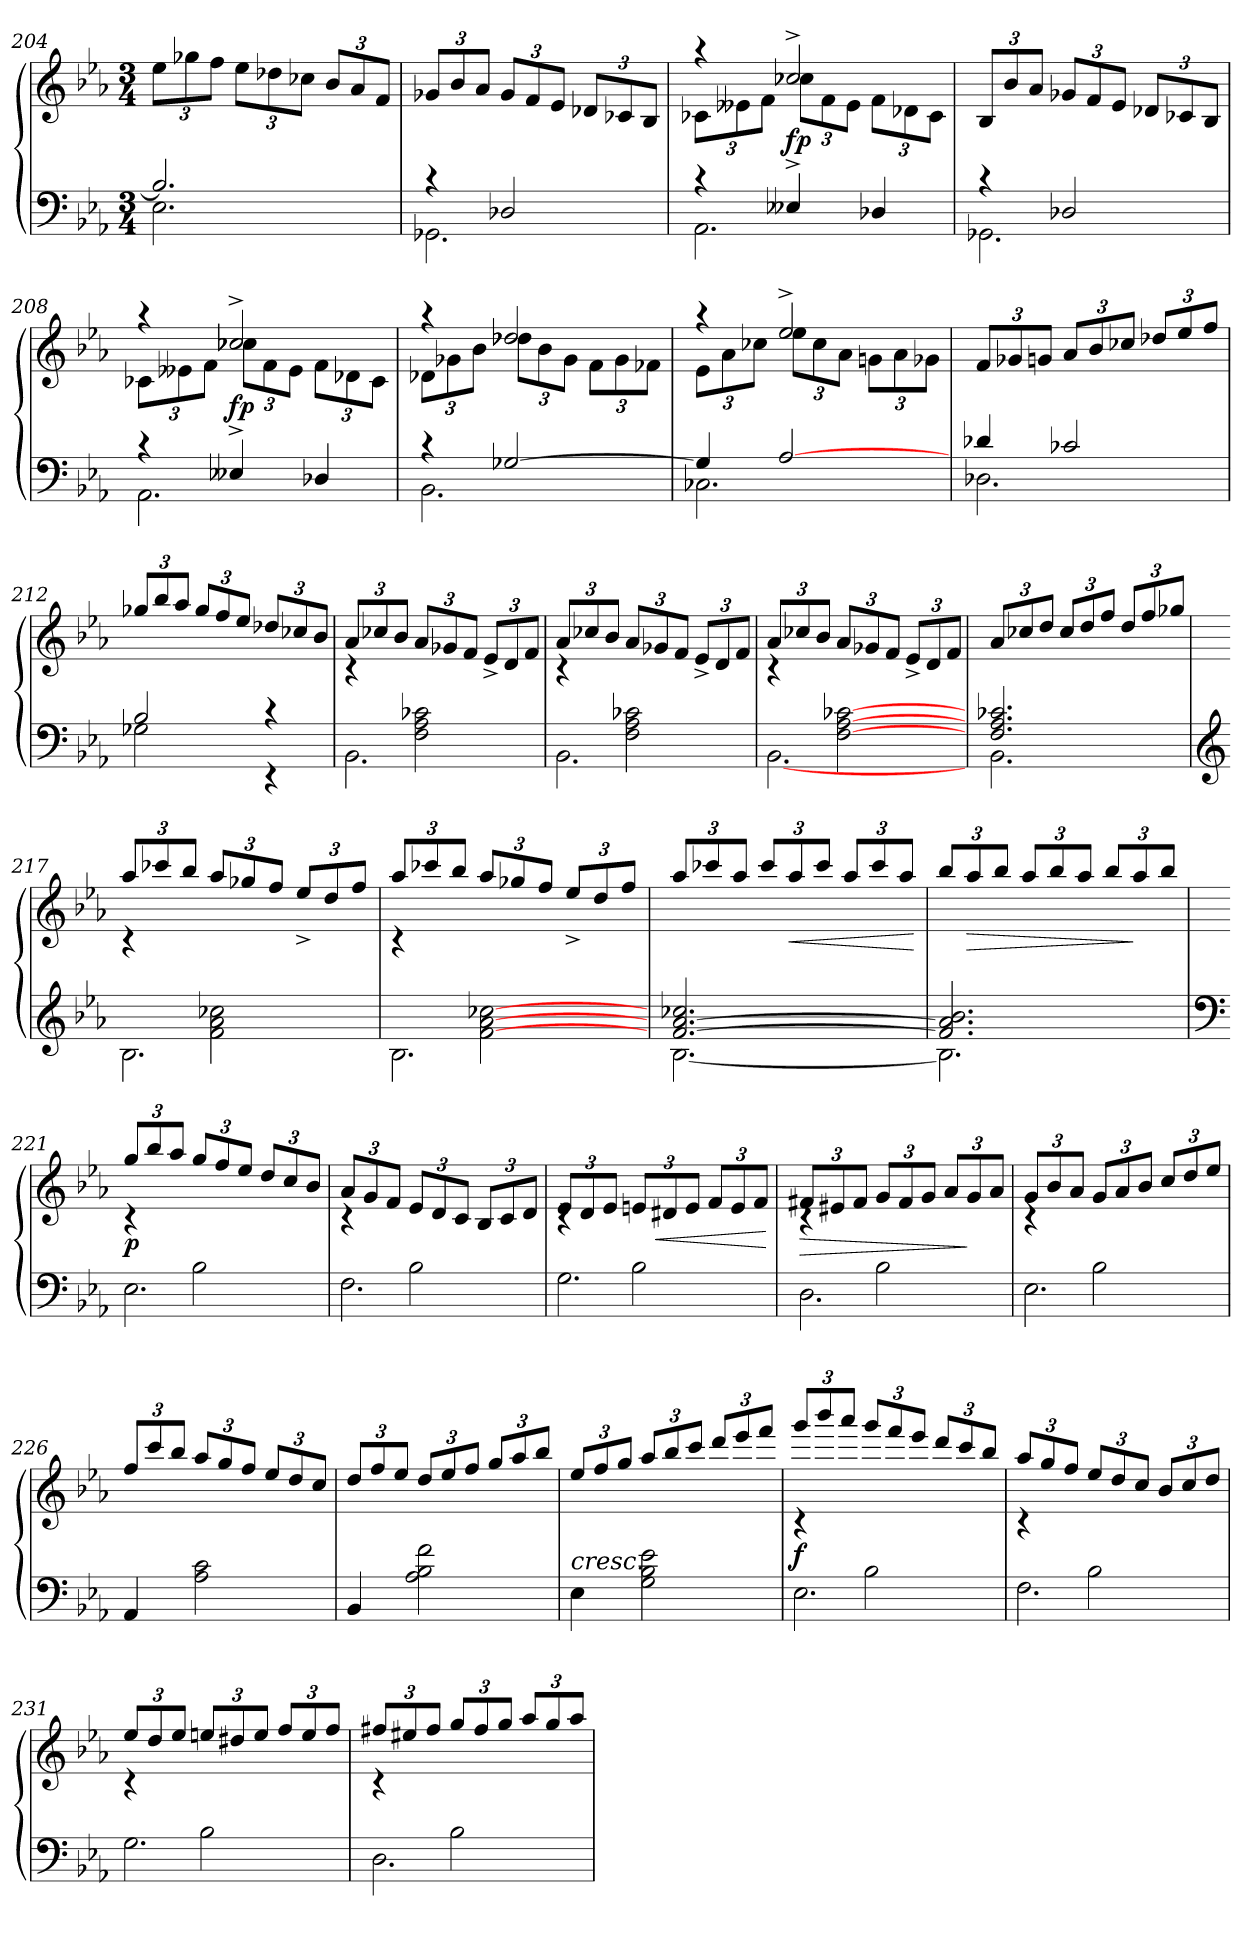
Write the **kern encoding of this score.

**kern	**kern	**dynam
*part1	*part1	*part1
*staff2	*staff1	*staff1/2
*clefF4	*clefG2	*
*k[b-e-a-]	*k[b-e-a-]	*
*E-:	*E-:	*
*M3/4	*M3/4	*
=204	=204	=204
*^	*	*
*	*	*Xbrackettup	*
*	*	*^	*
2.B-/]	2.E-\	12ee-\L	2ryy	.
.	.	12gg-X\	.	.
.	.	12ff\J	.	.
.	.	12ee-\L	.	.
.	.	12dd-X\	.	.
.	.	12cc-X\J	.	.
.	.	12b-/L	4ryy	.
.	.	12a-/	.	.
.	.	12f/J	.	.
=205	=205	=205	=205	=205
4rc	2.GG-X\	12g-X/L	2ryy	.
.	.	12b-/	.	.
.	.	12a-/J	.	.
2D-X/	.	12g-/L	.	.
.	.	12f/	.	.
.	.	12e-/J	.	.
.	.	12d-X/L	4ryy	.
.	.	12c-X/	.	.
.	.	12B-/J	.	.
!!LO:LB:g=z	!!
=206	=206	=206	=206	=206
4rc	2.AA-\	4raa	12c-X\L	.
.	.	.	12e--X\	.
.	.	.	12f\J	.
!	!	!	!	!LO:DY:b
4E--X^>/	.	2cc-X^>/	12cc-\L	fp
.	.	.	12f\	.
.	.	.	12e--\J	.
4D-X/	.	.	12f\L	.
.	.	.	12d-X\	.
.	.	.	12c-i\J	.
!!LO:LB:g=z	!!
=207	=207	=207	=207	=207
4rc	2.GG-X\	12B-/L	2ryy	.
.	.	12b-/	.	.
.	.	12a-/J	.	.
2D-X/	.	12g-X/L	.	.
.	.	12f/	.	.
.	.	12e-/J	.	.
.	.	12d-X/L	4ryy	.
.	.	12c-X/	.	.
.	.	12B-/J	.	.
=208	=208	=208	=208	=208
4rc	2.AA-\	4raa	12c-X\L	.
.	.	.	12e--X\	.
.	.	.	12f\J	.
!	!	!	!	!LO:DY:b
4E--X^>/	.	2cc-X^>/	12cc-\L	fp
.	.	.	12f\	.
.	.	.	12e--\J	.
4D-X/	.	.	12f\L	.
.	.	.	12d-X\	.
.	.	.	12c-\J	.
=209	=209	=209	=209	=209
4rc	2.BB-\	4raa	12d-X\L	.
.	.	.	12g-X\	.
.	.	.	12b-\J	.
[>2G-X/	.	2dd-X/	12dd-\L	.
.	.	.	12b-\	.
.	.	.	12g-i\J	.
.	.	.	12f\L	.
.	.	.	12g-i\	.
.	.	.	12f-X\J	.
!!LO:LB:g=z	!!
=210	=210	=210	=210	=210
4G-/]	2.C-X\	4raa	12e-\L	.
.	.	.	12a-\	.
.	.	.	12cc-X\J	.
[>2A-/	.	2ee-^>/	12ee-\L	.
.	.	.	12cc-i\	.
.	.	.	12a-\J	.
.	.	.	12gni\L	.
.	.	.	12a-\	.
.	.	.	12g-X\J	.
*	*	*v	*v	*
!!LO:LB:g=z
=211	=211	=211	=211
4d-X/	2.D-X\	12f/L	.
.	.	12g-X/	.
.	.	12gn/J	.
2c-X/	.	12a-/L	.
.	.	12b-/	.
.	.	12cc-X/J	.
.	.	12dd-X/L	.
.	.	12ee-/	.
.	.	12ff/J	.
=212	=212	=212	=212
2B-/	2G-X\	12gg-X/L	.
.	.	12bb-/	.
.	.	12aa-/J	.
.	.	12gg-/L	.
.	.	12ff/	.
.	.	12ee-/J	.
4rc	4rEE	12dd-X/L	.
.	.	12cc-X/	.
.	.	12b-/J	.
=213	=213	=213	=213
*	*	*^	*
4ryy	2.BB-\	12a-/L	4rc	.
.	.	12cc-X/	.	.
.	.	12b-/J	.	.
2F\ 2A-\ 2c-X\	.	12a-/L	2ryy	.
.	.	12g-X/	.	.
.	.	12f/J	.	.
.	.	12e-^>/L	.	.
.	.	12d/	.	.
.	.	12f/J	.	.
!!LO:PB:g=z	!!
=214	=214	=214	=214	=214
4ryy	2.BB-\	12a-/L	4rc	.
.	.	12cc-X/	.	.
.	.	12b-/J	.	.
2F\ 2A-\ 2c-X\	.	12a-/L	2ryy	.
.	.	12g-X/	.	.
.	.	12f/J	.	.
.	.	12e-^>/L	.	.
.	.	12d/	.	.
.	.	12f/J	.	.
!!LO:LB:g=z	!!
=215	=215	=215	=215	=215
4ryy	[2.BB-\	12a-/L	4rc	.
.	.	12cc-X/	.	.
.	.	12b-/J	.	.
[<2F\ [<2A-\ [<2c-X\	.	12a-/L	2ryy	.
.	.	12g-X/	.	.
.	.	12f/J	.	.
.	.	12e-^>/L	.	.
.	.	12d/	.	.
.	.	12f/J	.	.
*	*	*v	*v	*
=216	=216	=216	=216
2.F/ 2.A-/ 2.c-/	2.BB-\	12a-/L	.
.	.	12cc-X/	.
.	.	12dd/J	.
.	.	12cc-/L	.
.	.	12dd/	.
.	.	12ff/J	.
.	.	12dd/L	.
.	.	12ff/	.
.	.	12gg-X/J	.
=217	=217	=217	=217
*clefG2	*	*	*
*	*	*^	*
4ryy	2.B-\	12aa-/L	4rc	.
.	.	12ccc-X/	.	.
.	.	12bb-/J	.	.
2f\ 2a-\ 2cc-\	.	12aa-/L	2ryy	.
.	.	12gg-X/	.	.
.	.	12ff/J	.	.
.	.	12ee-^>/L	.	.
.	.	12dd/	.	.
.	.	12ff/J	.	.
!!LO:LB:g=z	!!
=218	=218	=218	=218	=218
4ryy	2.B-\	12aa-/L	4rc	.
.	.	12ccc-X/	.	.
.	.	12bb-/J	.	.
[<2f\ [<2a-\ [<2cc-X\	.	12aa-/L	2ryy	.
.	.	12gg-X/	.	.
.	.	12ff/J	.	.
.	.	12ee-^>/L	.	.
.	.	12dd/	.	.
.	.	12ff/J	.	.
*	*	*v	*v	*
!!LO:LB:g=z
=219	=219	=219	=219
[>2.f/ [>2.a-/ 2.cc-/	[<2.B-\	12aa-/L	.
.	.	12ccc-X/	.
.	.	12aa-/J	.
.	.	12ccc-/L	.
!	!	!	!LO:HP:b
.	.	12aa-/	<
.	.	12ccc-/J	.
.	.	12aa-/L	.
.	.	12ccc-/	.
.	.	12aa-/J	.
*v	*v	*	*
.	.	[
=220	=220	=220
*^	*	*
2.f/] 2.a-/] 2.b-/	2.B-\]	12bb-/L	.
!	!	!	!LO:HP:b
.	.	12aa-/	>
.	.	12bb-/J	.
.	.	12aa-/L	.
.	.	12bb-/	.
.	.	12aa-/J	.
.	.	12bb-/L	.
.	.	12aa-/	]
.	.	12bb-/J	.
=221	=221	=221	=221
*clefF4	*	*	*
*	*	*^	*
!	!	!	!	!LO:DY:b
4ryy	2.E-\	12gg/L	4rc	p
.	.	12bb-/	.	.
.	.	12aa-/J	.	.
2B-\	.	12gg/L	2ryy	.
.	.	12ff/	.	.
.	.	12ee-/J	.	.
.	.	12dd/L	.	.
.	.	12cc/	.	.
.	.	12b-/J	.	.
!!LO:PB:g=z	!!
=222	=222	=222	=222	=222
4ryy	2.F\	12a-/L	4rc	.
.	.	12g/	.	.
.	.	12f/J	.	.
2B-\	.	12e-/L	2ryy	.
.	.	12d/	.	.
.	.	12c/J	.	.
.	.	12B-/L	.	.
.	.	12c/	.	.
.	.	12d/J	.	.
!!LO:LB:g=z	!!
=223	=223	=223	=223	=223
4ryy	2.G\	12e-/L	4rc	.
.	.	12d/	.	.
.	.	12e-/J	.	.
2B-\	.	12en/L	2ryy	.
!	!	!	!	!LO:HP:b
.	.	12d#X/	.	<
.	.	12e/J	.	.
.	.	12f/L	.	.
.	.	12e/	.	.
.	.	12f/J	.	.
*v	*v	*	*	*
*	*v	*v	*
.	.	[
=224	=224	=224
*^	*	*
!	!	!	!LO:HP:b
*	*	*^	*
4ryy	2.D\	12f#X/L	4rc	>
.	.	12e#X/	.	.
.	.	12f#/J	.	.
2B-\	.	12g/L	2ryy	.
.	.	12f#/	.	.
.	.	12g/J	.	.
.	.	12a-/L	.	.
.	.	12g/	.	]
.	.	12a-/J	.	.
=225	=225	=225	=225	=225
4ryy	2.E-\	12g/L	4rc	.
.	.	12b-/	.	.
.	.	12a-/J	.	.
2B-\	.	12g/L	2ryy	.
.	.	12a-/	.	.
.	.	12b-/J	.	.
.	.	12cc/L	.	.
.	.	12dd/	.	.
.	.	12ee-/J	.	.
*	*	*v	*v	*
=226	=226	=226	=226
4AA-/	2ryy	12ff/L	.
.	.	12ccc/	.
.	.	12bb-/J	.
2A-\ 2c\	.	12aa-/L	.
.	.	12gg/	.
.	.	12ff/J	.
.	4ryy	12ee-/L	.
.	.	12dd/	.
.	.	12cc/J	.
!!LO:LB:g=z
=227	=227	=227	=227
4BB-/	2ryy	12dd/L	.
.	.	12ff/	.
.	.	12ee-/J	.
2A-\ 2B-\ 2f\	.	12dd/L	.
.	.	12ee-/	.
.	.	12ff/J	.
.	4ryy	12gg/L	.
.	.	12aa-/	.
.	.	12bb-/J	.
=228	=228	=228	=228
!LO:TX:a:i:t=cresc.	!	!	!
4E-\	2ryy	12ee-/L	.
.	.	12ff/	.
.	.	12gg/J	.
2G\ 2B-\ 2e-\	.	12aa-/L	.
.	.	12bb-/	.
.	.	12ccc/J	.
.	4ryy	12ddd/L	.
.	.	12eee-/	.
.	.	12fff/J	.
=229	=229	=229	=229
*	*	*^	*
!	!	!	!	!LO:DY:b
4ryy	2.E-\	12ggg/L	4rc	f
.	.	12bbb-/	.	.
.	.	12aaa-/J	.	.
2B-\	.	12ggg/L	2ryy	.
.	.	12fff/	.	.
.	.	12eee-/J	.	.
.	.	12ddd/L	.	.
.	.	12ccc/	.	.
.	.	12bb-/J	.	.
=230	=230	=230	=230	=230
4ryy	2.F\	12aa-/L	4rc	.
.	.	12gg/	.	.
.	.	12ff/J	.	.
2B-\	.	12ee-/L	2ryy	.
.	.	12dd/	.	.
.	.	12cc/J	.	.
.	.	12b-/L	.	.
.	.	12cc/	.	.
.	.	12dd/J	.	.
!!LO:LB:g=z	!!
=231	=231	=231	=231	=231
4ryy	2.G\	12ee-/L	4rc	.
.	.	12dd/	.	.
.	.	12ee-/J	.	.
2B-\	.	12een/L	2ryy	.
.	.	12dd#X/	.	.
.	.	12ee/J	.	.
.	.	12ff/L	.	.
.	.	12ee/	.	.
.	.	12ff/J	.	.
=232	=232	=232	=232	=232
4ryy	2.D\	12ff#X/L	4rc	.
.	.	12ee#X/	.	.
.	.	12ff#/J	.	.
2B-\	.	12gg/L	2ryy	.
.	.	12ff#/	.	.
.	.	12gg/J	.	.
.	.	12aa-/L	.	.
.	.	12gg/	.	.
.	.	12aa-/J	.	.
*v	*v	*	*	*
*	*v	*v	*
=	=	=
*-	*-	*-
